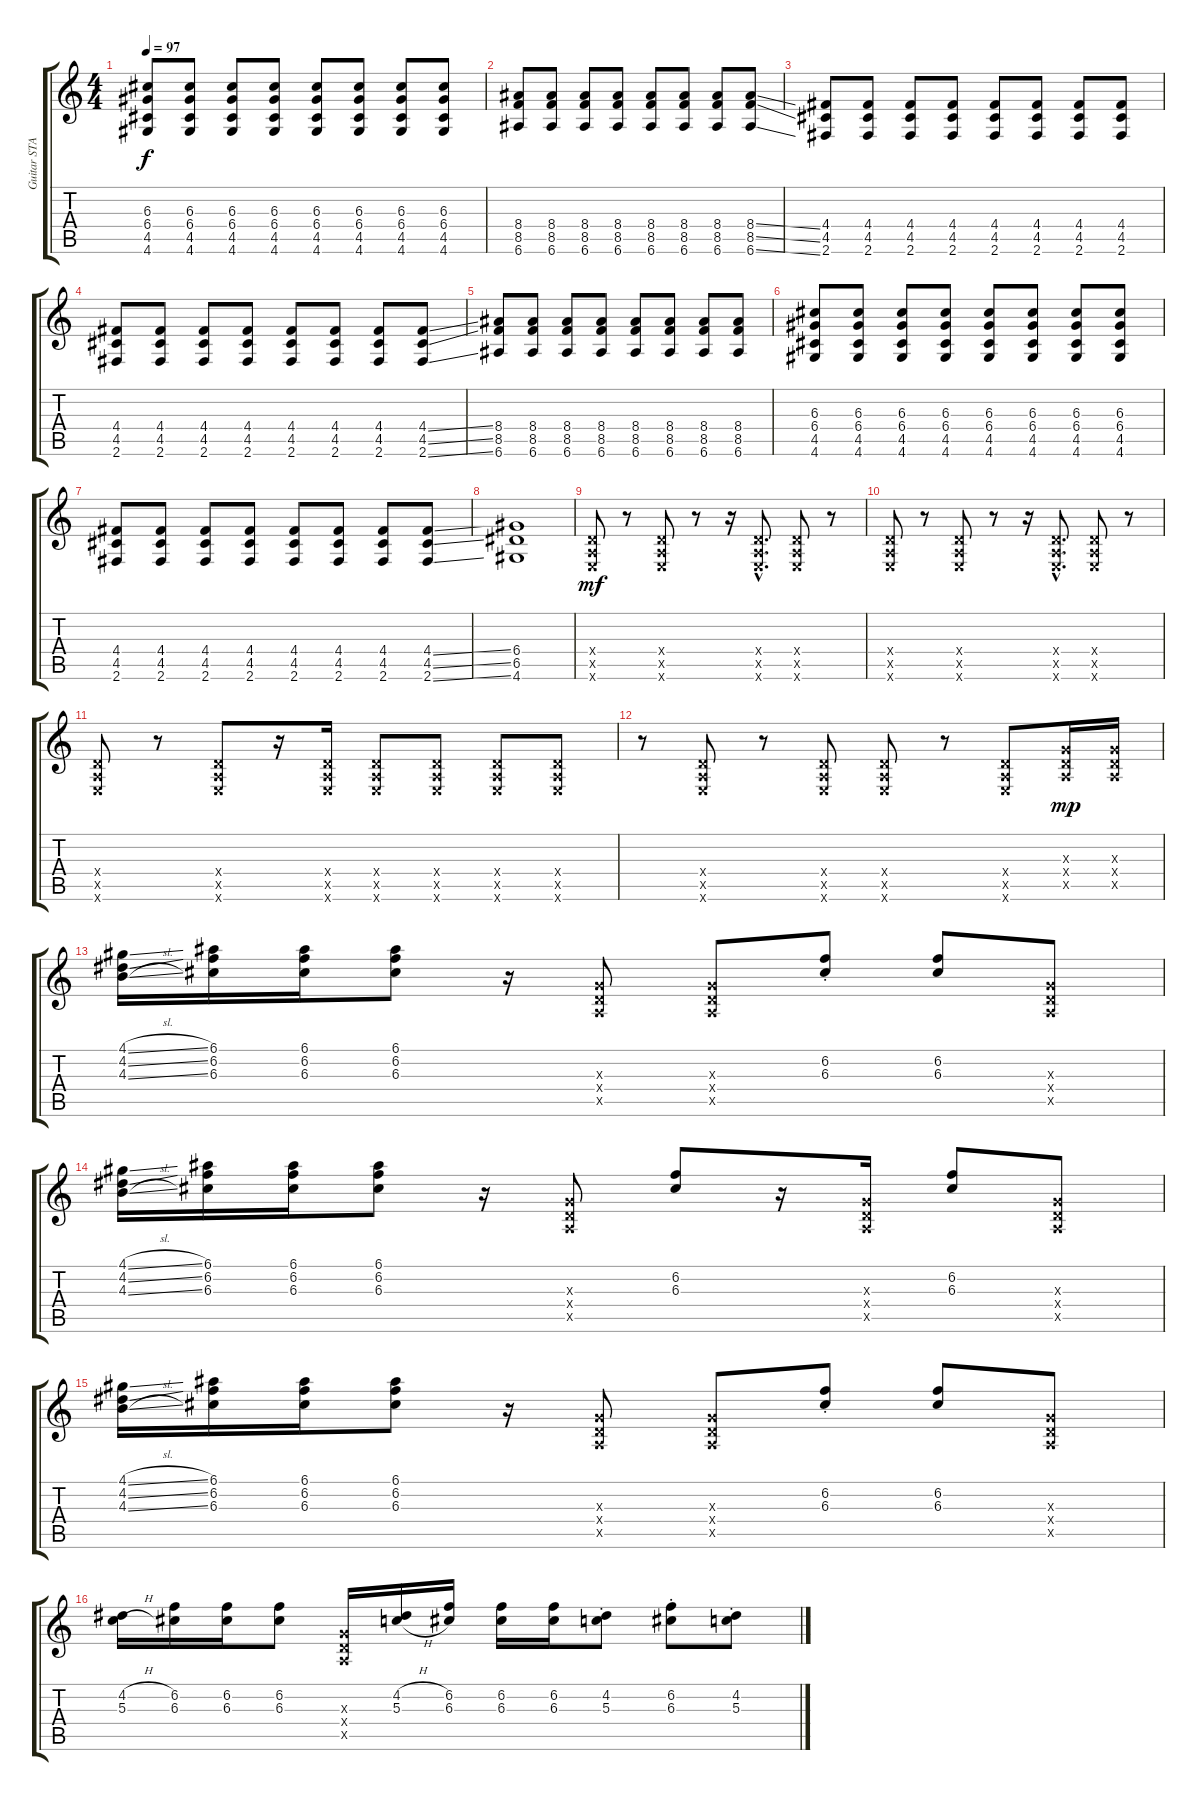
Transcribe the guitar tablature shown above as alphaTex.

\track ("Guitar STANDARD ONE" "Guitar STA") {instrument distortionguitar}
\staff {score tabs}
\tuning (E4 B3 G3 D3 A2 E2) {hide}
\ts (4 4)
\tempo 97
\clef g2
\ks c
(6.3 6.4 4.5 4.6).8{dy f} (6.3 6.4 4.5 4.6).8 (6.3 6.4 4.5 4.6).8 (6.3 6.4 4.5 4.6).8 (6.3 6.4 4.5 4.6).8 (6.3 6.4 4.5 4.6).8 (6.3 6.4 4.5 4.6).8 (6.3 6.4 4.5 4.6).8 |
(8.4 8.5 6.6).8 (8.4 8.5 6.6).8 (8.4 8.5 6.6).8 (8.4 8.5 6.6).8 (8.4 8.5 6.6).8 (8.4 8.5 6.6).8 (8.4 8.5 6.6).8 (8.4{ss} 8.5{ss} 6.6{ss}).8 |
(4.4 4.5 2.6).8 (4.4 4.5 2.6).8 (4.4 4.5 2.6).8 (4.4 4.5 2.6).8 (4.4 4.5 2.6).8 (4.4 4.5 2.6).8 (4.4 4.5 2.6).8 (4.4 4.5 2.6).8 |
(4.4 4.5 2.6).8 (4.4 4.5 2.6).8 (4.4 4.5 2.6).8 (4.4 4.5 2.6).8 (4.4 4.5 2.6).8 (4.4 4.5 2.6).8 (4.4 4.5 2.6).8 (4.4{ss} 4.5{ss} 2.6{ss}).8 |
(8.4 8.5 6.6).8 (8.4 8.5 6.6).8 (8.4 8.5 6.6).8 (8.4 8.5 6.6).8 (8.4 8.5 6.6).8 (8.4 8.5 6.6).8 (8.4 8.5 6.6).8 (8.4 8.5 6.6).8 |
(6.3 6.4 4.5 4.6).8 (6.3 6.4 4.5 4.6).8 (6.3 6.4 4.5 4.6).8 (6.3 6.4 4.5 4.6).8 (6.3 6.4 4.5 4.6).8 (6.3 6.4 4.5 4.6).8 (6.3 6.4 4.5 4.6).8 (6.3 6.4 4.5 4.6).8 |
(4.4 4.5 2.6).8 (4.4 4.5 2.6).8 (4.4 4.5 2.6).8 (4.4 4.5 2.6).8 (4.4 4.5 2.6).8 (4.4 4.5 2.6).8 (4.4 4.5 2.6).8 (4.4{ss} 4.5{ss} 2.6{ss}).8 |
(6.4 6.5 4.6).1{volume 8} |
(0.4{x} 0.5{x} 0.6{x}).8{dy mf volume 16} r.8 (0.4{x} 0.5{x} 0.6{x}).8 r.8 r.16 (0.4{hac x} 0.5{hac x} 0.6{hac x}).8{d} (0.4{x} 0.5{x} 0.6{x}).8 r.8 |
(0.4{x} 0.5{x} 0.6{x}).8 r.8 (0.4{x} 0.5{x} 0.6{x}).8 r.8 r.16 (0.4{hac x} 0.5{hac x} 0.6{hac x}).8{d} (0.4{x} 0.5{x} 0.6{x}).8 r.8 |
(0.4{x} 0.5{x} 0.6{x}).8 r.8 (0.4{x} 0.5{x} 0.6{x}).8 r.16 (0.4{x} 0.5{x} 0.6{x}).16 (0.4{x} 0.5{x} 0.6{x}).8 (0.4{x} 0.5{x} 0.6{x}).8 (0.4{x} 0.5{x} 0.6{x}).8 (0.4{x} 0.5{x} 0.6{x}).8 |
r.8 (0.4{x} 0.5{x} 0.6{x}).8 r.8 (0.4{x} 0.5{x} 0.6{x}).8 (0.4{x} 0.5{x} 0.6{x}).8 r.8 (0.4{x} 0.5{x} 0.6{x}).8 (0.3{x} 0.4{x} 0.5{x}).16{dy mp balance 2 instrument electricguitarclean} (0.3{x} 0.4{x} 0.5{x}).16 |
(4.1{sl} 4.2{sl} 4.3{sl}).16 (6.1 6.2 6.3).16 (6.1 6.2 6.3).16 (6.1 6.2 6.3).8 r.16 (0.3{x} 0.4{x} 0.5{x}).8 (0.3{x} 0.4{x} 0.5{x}).8 (6.2{st} 6.3{st}).8 (6.2 6.3).8 (0.3{x} 0.4{x} 0.5{x}).8 |
(4.1{sl} 4.2{sl} 4.3{sl}).16 (6.1 6.2 6.3).16 (6.1 6.2 6.3).16 (6.1 6.2 6.3).8 r.16 (0.3{x} 0.4{x} 0.5{x}).8 (6.2 6.3).8 r.16 (0.3{x} 0.4{x} 0.5{x}).16 (6.2 6.3).8 (0.3{x} 0.4{x} 0.5{x}).8 |
(4.1{sl} 4.2{sl} 4.3{sl}).16 (6.1 6.2 6.3).16 (6.1 6.2 6.3).16 (6.1 6.2 6.3).8 r.16 (0.3{x} 0.4{x} 0.5{x}).8 (0.3{x} 0.4{x} 0.5{x}).8 (6.2{st} 6.3{st}).8 (6.2 6.3).8 (0.3{x} 0.4{x} 0.5{x}).8 |
(4.2{h} 5.3{h}).16 (6.2 6.3).16 (6.2 6.3).16 (6.2 6.3).8 (0.3{x} 0.4{x} 0.5{x}).16 (4.2{h} 5.3{h}).16 (6.2 6.3).16 (6.2 6.3).16 (6.2 6.3).16 (4.2{st} 5.3{st}).8 (6.2{st} 6.3{st}).8 (4.2{st} 5.3{st}).8
